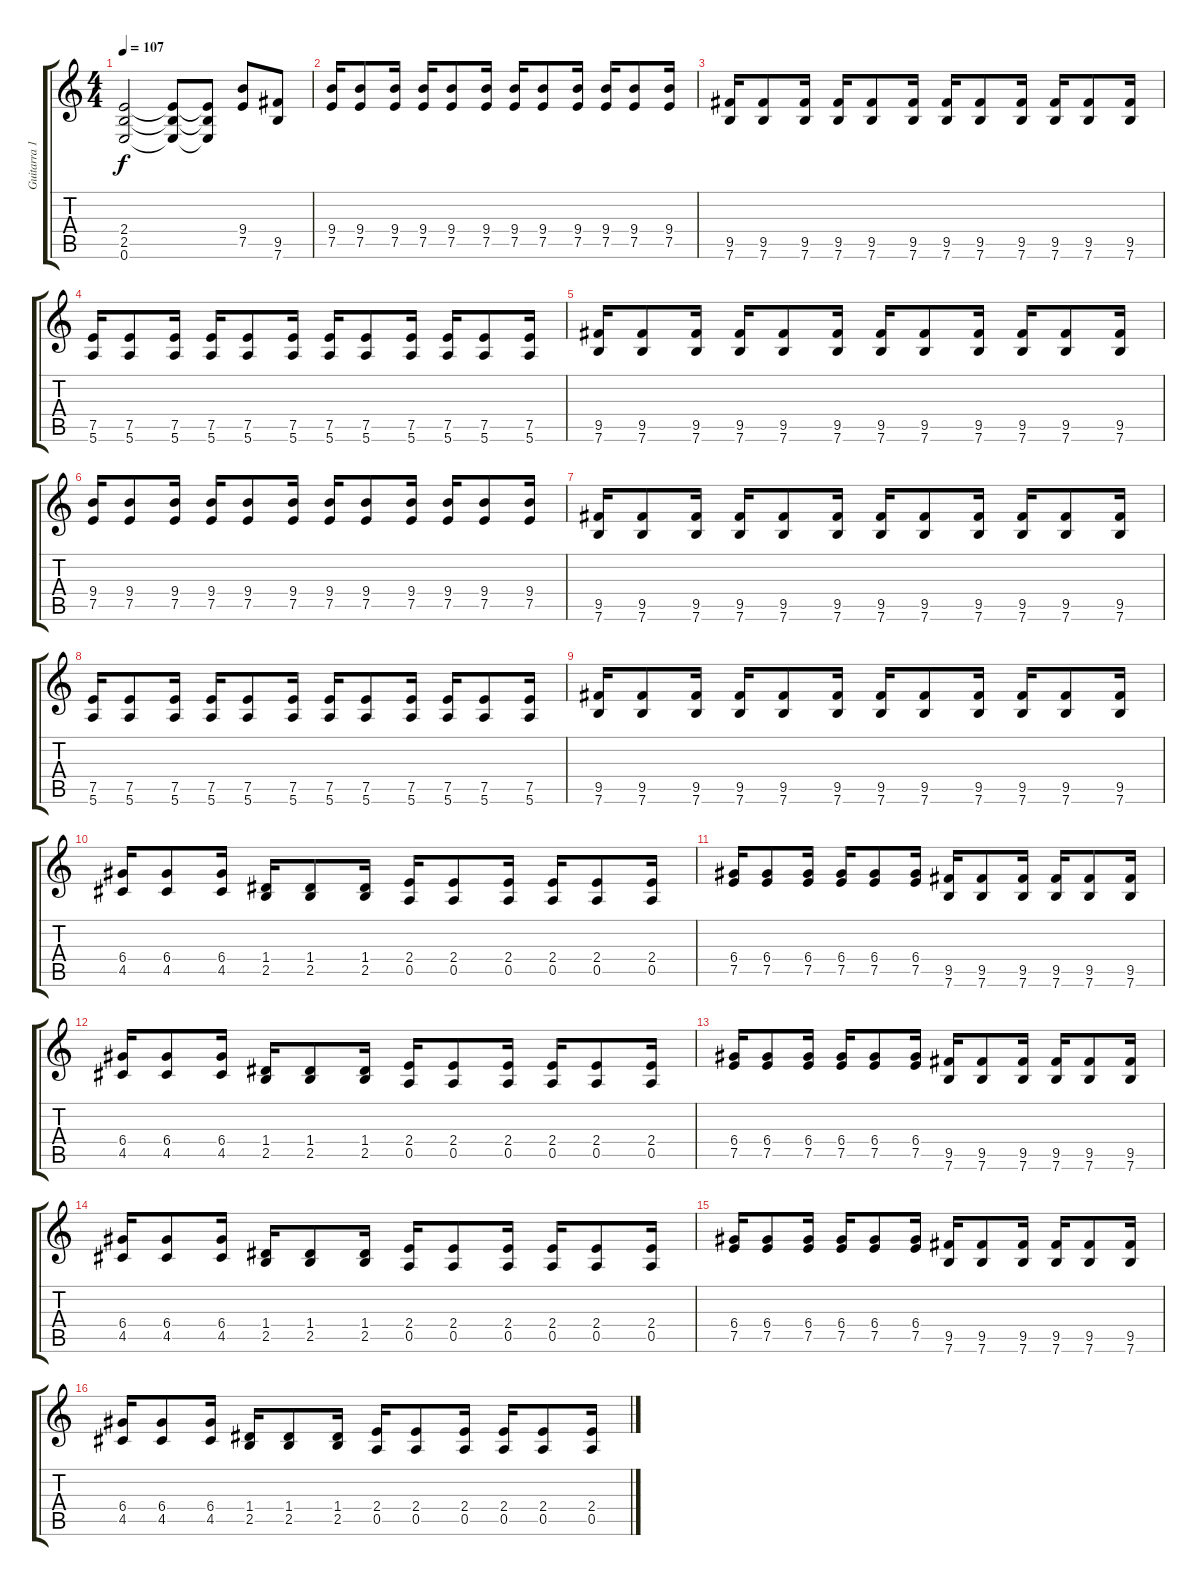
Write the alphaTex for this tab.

\track ("Guitarra 1" "Guitarra 1") {instrument distortionguitar}
\staff {score tabs}
\tuning (E4 B3 G3 D3 A2 E2) {hide}
\ts (4 4)
\tempo 107
\clef g2
\ks c
(2.4 2.5 0.6).2{dy f instrument distortionguitar} (2.4{t} 2.5{t} 0.6{t}).8 (2.4{t} 2.5{t} 0.6{t}).8 (9.4 7.5).8 (9.5 7.6).8 |
(9.4 7.5).16 (9.4 7.5).8 (9.4 7.5).16 (9.4 7.5).16 (9.4 7.5).8 (9.4 7.5).16 (9.4 7.5).16 (9.4 7.5).8 (9.4 7.5).16 (9.4 7.5).16 (9.4 7.5).8 (9.4 7.5).16 |
(9.5 7.6).16 (9.5 7.6).8 (9.5 7.6).16 (9.5 7.6).16 (9.5 7.6).8 (9.5 7.6).16 (9.5 7.6).16 (9.5 7.6).8 (9.5 7.6).16 (9.5 7.6).16 (9.5 7.6).8 (9.5 7.6).16 |
(7.5 5.6).16 (7.5 5.6).8 (7.5 5.6).16 (7.5 5.6).16 (7.5 5.6).8 (7.5 5.6).16 (7.5 5.6).16 (7.5 5.6).8 (7.5 5.6).16 (7.5 5.6).16 (7.5 5.6).8 (7.5 5.6).16 |
(9.5 7.6).16 (9.5 7.6).8 (9.5 7.6).16 (9.5 7.6).16 (9.5 7.6).8 (9.5 7.6).16 (9.5 7.6).16 (9.5 7.6).8 (9.5 7.6).16 (9.5 7.6).16 (9.5 7.6).8 (9.5 7.6).16 |
(9.4 7.5).16 (9.4 7.5).8 (9.4 7.5).16 (9.4 7.5).16 (9.4 7.5).8 (9.4 7.5).16 (9.4 7.5).16 (9.4 7.5).8 (9.4 7.5).16 (9.4 7.5).16 (9.4 7.5).8 (9.4 7.5).16 |
(9.5 7.6).16 (9.5 7.6).8 (9.5 7.6).16 (9.5 7.6).16 (9.5 7.6).8 (9.5 7.6).16 (9.5 7.6).16 (9.5 7.6).8 (9.5 7.6).16 (9.5 7.6).16 (9.5 7.6).8 (9.5 7.6).16 |
(7.5 5.6).16 (7.5 5.6).8 (7.5 5.6).16 (7.5 5.6).16 (7.5 5.6).8 (7.5 5.6).16 (7.5 5.6).16 (7.5 5.6).8 (7.5 5.6).16 (7.5 5.6).16 (7.5 5.6).8 (7.5 5.6).16 |
(9.5 7.6).16 (9.5 7.6).8 (9.5 7.6).16 (9.5 7.6).16 (9.5 7.6).8 (9.5 7.6).16 (9.5 7.6).16 (9.5 7.6).8 (9.5 7.6).16 (9.5 7.6).16 (9.5 7.6).8 (9.5 7.6).16 |
(6.4 4.5).16 (6.4 4.5).8 (6.4 4.5).16 (1.4 2.5).16 (1.4 2.5).8 (1.4 2.5).16 (2.4 0.5).16 (2.4 0.5).8 (2.4 0.5).16 (2.4 0.5).16 (2.4 0.5).8 (2.4 0.5).16 |
(6.4 7.5).16 (6.4 7.5).8 (6.4 7.5).16 (6.4 7.5).16 (6.4 7.5).8 (6.4 7.5).16 (9.5 7.6).16 (9.5 7.6).8 (9.5 7.6).16 (9.5 7.6).16 (9.5 7.6).8 (9.5 7.6).16 |
(6.4 4.5).16 (6.4 4.5).8 (6.4 4.5).16 (1.4 2.5).16 (1.4 2.5).8 (1.4 2.5).16 (2.4 0.5).16 (2.4 0.5).8 (2.4 0.5).16 (2.4 0.5).16 (2.4 0.5).8 (2.4 0.5).16 |
(6.4 7.5).16 (6.4 7.5).8 (6.4 7.5).16 (6.4 7.5).16 (6.4 7.5).8 (6.4 7.5).16 (9.5 7.6).16 (9.5 7.6).8 (9.5 7.6).16 (9.5 7.6).16 (9.5 7.6).8 (9.5 7.6).16 |
(6.4 4.5).16 (6.4 4.5).8 (6.4 4.5).16 (1.4 2.5).16 (1.4 2.5).8 (1.4 2.5).16 (2.4 0.5).16 (2.4 0.5).8 (2.4 0.5).16 (2.4 0.5).16 (2.4 0.5).8 (2.4 0.5).16 |
(6.4 7.5).16 (6.4 7.5).8 (6.4 7.5).16 (6.4 7.5).16 (6.4 7.5).8 (6.4 7.5).16 (9.5 7.6).16 (9.5 7.6).8 (9.5 7.6).16 (9.5 7.6).16 (9.5 7.6).8 (9.5 7.6).16 |
(6.4 4.5).16 (6.4 4.5).8 (6.4 4.5).16 (1.4 2.5).16 (1.4 2.5).8 (1.4 2.5).16 (2.4 0.5).16 (2.4 0.5).8 (2.4 0.5).16 (2.4 0.5).16 (2.4 0.5).8 (2.4 0.5).16
